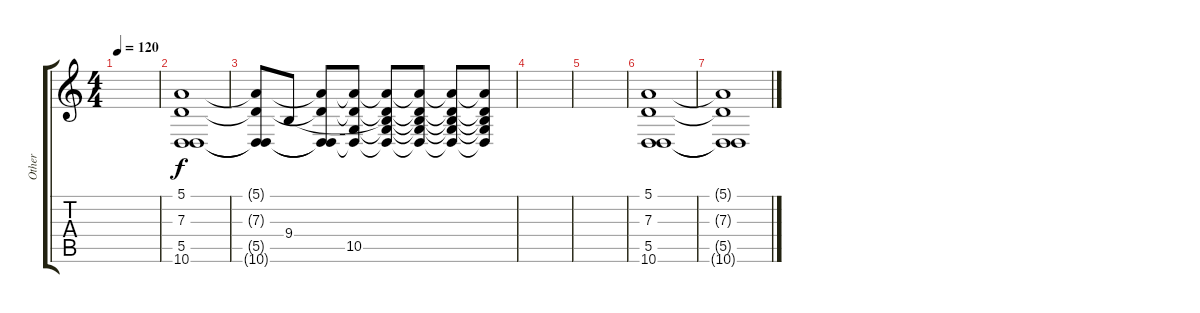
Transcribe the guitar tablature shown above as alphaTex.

\track ("Other" "Other") {instrument tubularbells}
\staff {score tabs}
\tuning (E4 B3 G3 D3 A2 E2) {hide}
\ts (4 4)
\tempo 120
\clef g2
\ks c
|
(5.1 7.3 5.5 10.6).1{volume 13 instrument tubularbells} |
(5.1{t} 7.3{t} 5.5{t} 10.6{t}).8 9.4.8 (5.1{t} 7.3{t} 5.5{t} 10.6{t}).8 (5.1{t} 7.3{t} 10.5 10.6{t}).8 (5.1{t} 7.3{t} 9.4{t} 10.5{t} 10.6{t}).8 (5.1{t} 7.3{t} 9.4{t} 10.5{t} 10.6{t}).8 (5.1{t} 7.3{t} 9.4{t} 10.5{t} 10.6{t}).8 (5.1{t} 7.3{t} 9.4{t} 10.5{t} 10.6{t}).8 |
|
|
(5.1 7.3 5.5 10.6).1{volume 13 instrument tubularbells} |
(5.1{t} 7.3{t} 5.5{t} 10.6{t}).1
